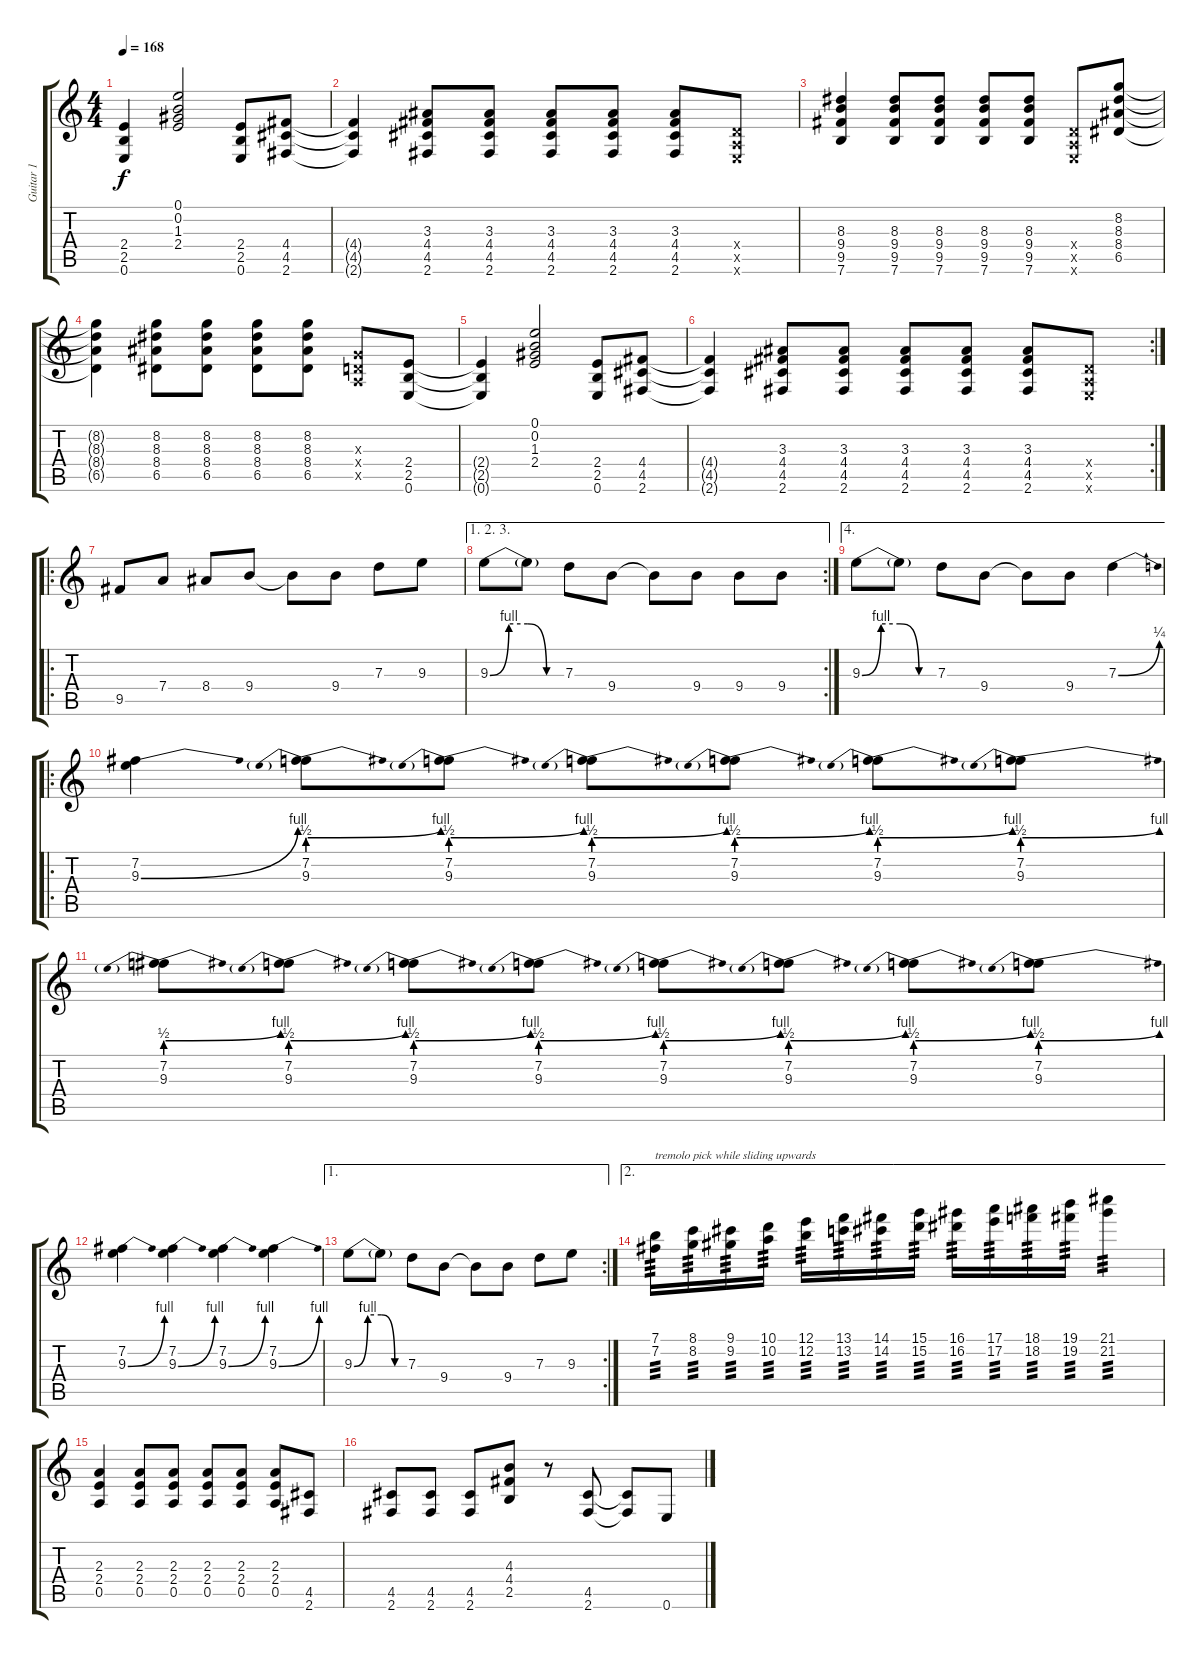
\track ("Guitar 1" "Guitar 1") {instrument overdrivenguitar}
\staff {score tabs}
\tuning (E4 B3 G3 D3 A2 E2) {hide}
\ts (4 4)
\tempo 168
\clef g2
\ks c
(2.4{t} 2.5{t} 0.6{t}).4{dy f} (0.1 0.2 1.3 2.4).2 (2.4 2.5 0.6).8 (4.4 4.5 2.6).8 |
(4.4{t} 4.5{t} 2.6{t}).4 (3.3 4.4 4.5 2.6).8 (3.3 4.4 4.5 2.6).8 (3.3 4.4 4.5 2.6).8 (3.3 4.4 4.5 2.6).8 (3.3 4.4 4.5 2.6).8 (0.4{x} 0.5{x} 0.6{x}).8 |
(8.3 9.4 9.5 7.6).4 (8.3 9.4 9.5 7.6).8 (8.3 9.4 9.5 7.6).8 (8.3 9.4 9.5 7.6).8 (8.3 9.4 9.5 7.6).8 (0.4{x} 0.5{x} 0.6{x}).8 (8.2 8.3 8.4 6.5).8 |
(8.2{t} 8.3{t} 8.4{t} 6.5{t}).4 (8.2 8.3 8.4 6.5).8 (8.2 8.3 8.4 6.5).8 (8.2 8.3 8.4 6.5).8 (8.2 8.3 8.4 6.5).8 (0.3{x} 0.4{x} 0.5{x}).8 (2.4 2.5 0.6).8 |
(2.4{t} 2.5{t} 0.6{t}).4 (0.1 0.2 1.3 2.4).2 (2.4 2.5 0.6).8 (4.4 4.5 2.6).8 |
\rc 2
(4.4{t} 4.5{t} 2.6{t}).4 (3.3 4.4 4.5 2.6).8 (3.3 4.4 4.5 2.6).8 (3.3 4.4 4.5 2.6).8 (3.3 4.4 4.5 2.6).8 (3.3 4.4 4.5 2.6).8 (0.4{x} 0.5{x} 0.6{x}).8 |
\ro
9.5.8 7.4.8 8.4.8 9.4.8 9.4{t}.8 9.4.8 7.3.8 9.3.8 |
\ae (1 2 3)
\rc 2
9.3{be (custom 0 0 15 4 30 4 45 0 60 0)}.8 9.3{t}.8 7.3.8 9.4.8 9.4{t}.8 9.4.8 9.4.8 9.4.8 |
\ae 4
9.3{be (custom 0 0 15 4 30 4 45 0 60 0)}.8 9.3{t}.8 7.3.8 9.4.8 9.4{t}.8 9.4.8 7.3{be (bend 0 0 60 1)}.4 |
\ro
(7.2 9.3{be (bend 0 0 60 4)}).4 (7.2 9.3{be (prebendbend 0 2 60 4)}).8 (7.2 9.3{be (prebendbend 0 2 60 4)}).8 (7.2 9.3{be (prebendbend 0 2 60 4)}).8 (7.2 9.3{be (prebendbend 0 2 60 4)}).8 (7.2 9.3{be (prebendbend 0 2 60 4)}).8 (7.2 9.3{be (prebendbend 0 2 60 4)}).8 |
(7.2 9.3{be (prebendbend 0 2 60 4)}).8 (7.2 9.3{be (prebendbend 0 2 60 4)}).8 (7.2 9.3{be (prebendbend 0 2 60 4)}).8 (7.2 9.3{be (prebendbend 0 2 60 4)}).8 (7.2 9.3{be (prebendbend 0 2 60 4)}).8 (7.2 9.3{be (prebendbend 0 2 60 4)}).8 (7.2 9.3{be (prebendbend 0 2 60 4)}).8 (7.2 9.3{be (prebendbend 0 2 60 4)}).8 |
(7.2 9.3{be (bend 0 0 60 4)}).4 (7.2 9.3{be (bend 0 0 60 4)}).4 (7.2 9.3{be (bend 0 0 60 4)}).4 (7.2 9.3{be (bend 0 0 60 4)}).4 |
\ae 1
\rc 2
9.3{be (custom 0 0 15 4 30 4 45 0 60 0)}.8 9.3{t}.8 7.3.8 9.4.8 9.4{t}.8 9.4.8 7.3.8 9.3.8 |
\ae 2
(7.1 7.2).16{txt "tremolo pick while sliding upwards" tp 3} (8.1 8.2).16{tp 3} (9.1 9.2).16{tp 3} (10.1 10.2).16{tp 3} (12.1 12.2).16{tp 3} (13.1 13.2).16{tp 3} (14.1 14.2).16{tp 3} (15.1 15.2).16{tp 3} (16.1 16.2).16{tp 3} (17.1 17.2).16{tp 3} (18.1 18.2).16{tp 3} (19.1 19.2).16{tp 3} (21.1 21.2).4{tp 3} |
(2.3 2.4 0.5).4 (2.3 2.4 0.5).8 (2.3 2.4 0.5).8 (2.3 2.4 0.5).8 (2.3 2.4 0.5).8 (2.3 2.4 0.5).8 (4.5 2.6).8 |
(4.5 2.6).8 (4.5 2.6).8 (4.5 2.6).8 (4.3 4.4 2.5).8 r.8 (4.5 2.6).8 (4.5{t} 2.6{t}).8 0.6.8
